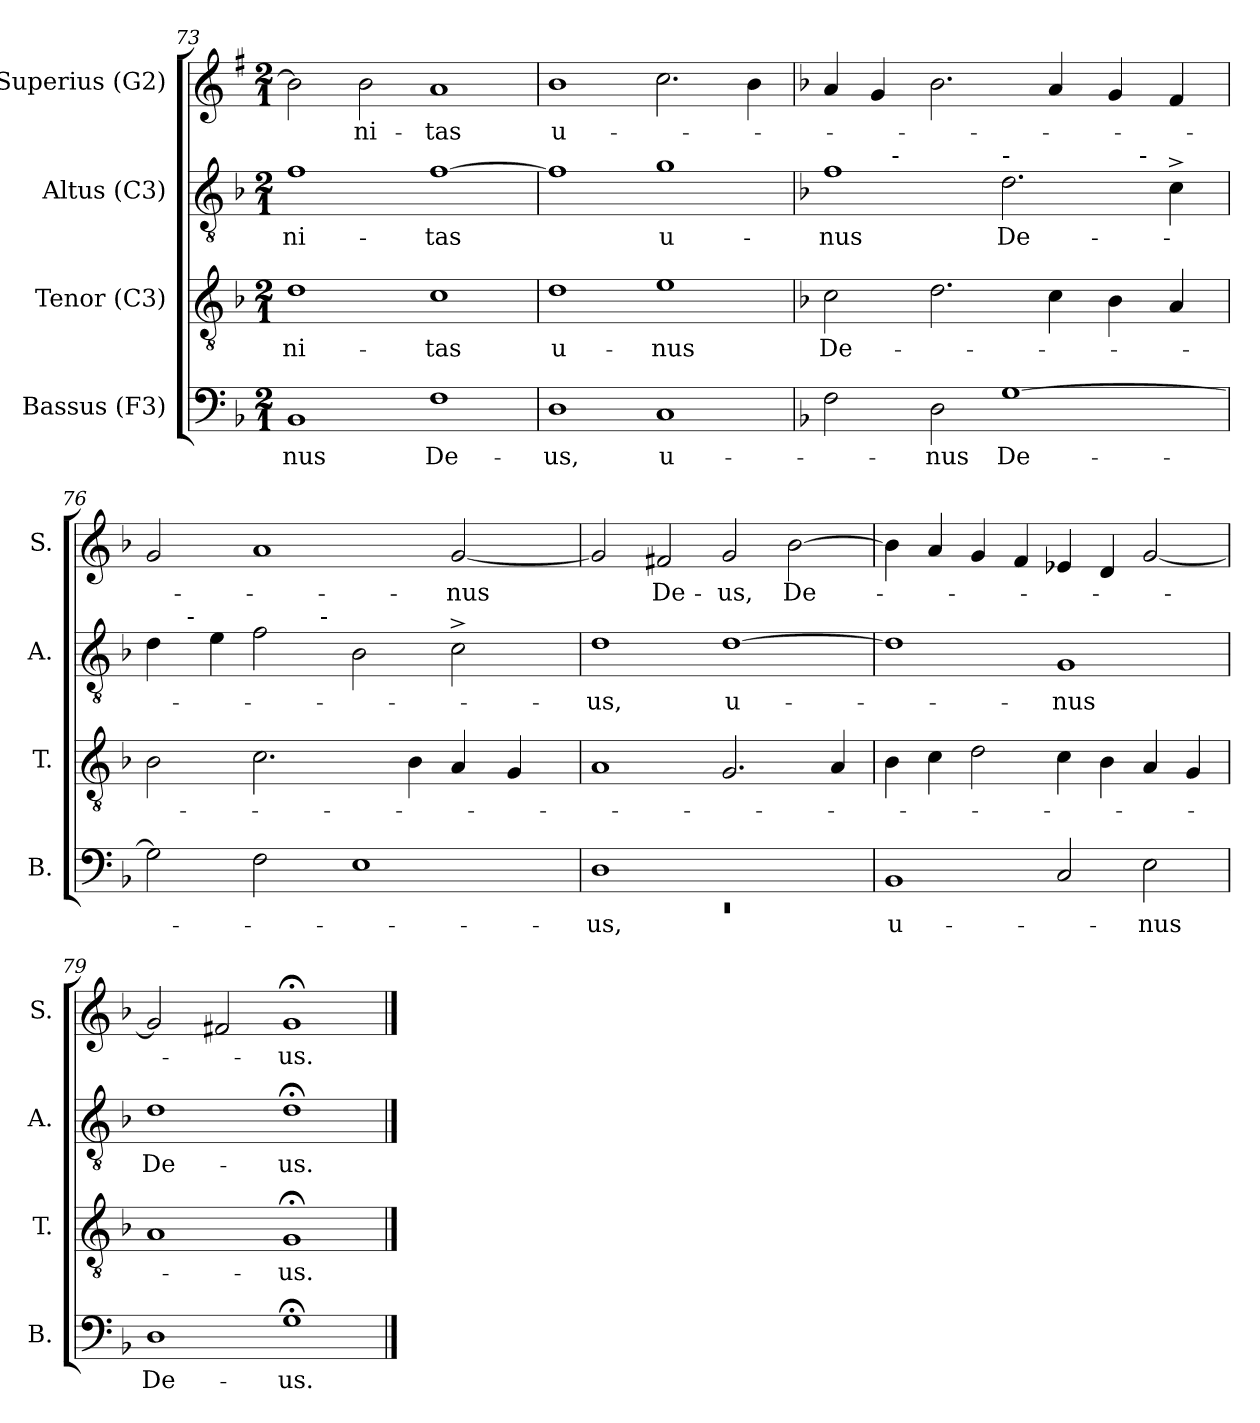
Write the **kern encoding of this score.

**kern	**text	**kern	**text	**kern	**text	**kern	**text
*part4	*part4	*part3	*part3	*part2	*part2	*part1	*part1
*staff4	*staff4	*staff3	*staff3	*staff2	*staff2	*staff1	*staff1
*I"Bassus (F3)	*	*I"Tenor (C3)	*	*I"Altus (C3)	*	*I"Superius (G2)	*
*I'B.	*	*I'T.	*	*I'A.	*	*I'S.	*
*clefF4	*	*clefGv2	*	*clefGv2	*	*clefG2	*
*k[b-]	*	*k[b-]	*	*k[b-]	*	*k[f#]	*
*F:	*	*F:	*	*F:	*	*G:	*
*M2/1	*	*M2/1	*	*M2/1	*	*M2/1	*
=73	=73	=73	=73	=73	=73	=73	=73
!	!LO:LY:b	!	!LO:LY:b	!	!LO:LY:b	!	!
1BB-	-nus	1d	-ni-	1f	-ni-	2b\]	.
!	!	!	!	!	!	!	!LO:LY:b
.	.	.	.	.	.	2b\	-ni-
!	!LO:LY:b	!	!LO:LY:b	!	!LO:LY:b	!	!LO:LY:b
1F	De-	1c	-tas	[>1f	-tas	1a	-tas
=74	=74	=74	=74	=74	=74	=74	=74
!	!LO:LY:b	!	!LO:LY:b	!	!	!	!LO:LY:b:rj
1D	-us,	1d	u-	1f]	.	1b	u-
!	!LO:LY:b:rj	!	!LO:LY:b	!	!LO:LY:b	!	!
1C	u-	1e	-nus	1g	u-	2.cc\	.
.	.	.	.	.	.	4b\	.
!!LO:LB:g=z
=75	=75	=75	=75	=75	=75	=75	=75
*	*	*	*	*	*	*k[b-]	*
*	*	*	*	*	*	*F:	*
!	!	!	!LO:LY:b	!	!LO:LY:b	!	!
*	*	*	*	*^	*	*	*
*	*	*	*	*	*^	*	*	*
2F\	.	2c\	De-	1f	4ryy	1ryy	-nus	4a/	.
.	.	.	.	.	16ryy	.	.	4g/	.
!	!	!	!	!	!LO:TX:a:t=-	!	!	!	!
.	.	.	.	.	1ryy	.	.	.	.
!	!LO:LY:b	!	!	!	!	!	!	!	!
2D\	-nus	2.d\	.	.	.	.	.	2.b-\	.
!	!	!	!	!LO:TX:a:t=-	!	!	!	!	!
!	!LO:LY:b	!	!	!	!	!	!LO:LY:b	!	!
[>1G	De-	.	.	2.d\	.	2ryy	De-	.	.
.	.	4c\	.	.	.	.	.	4a/	.
.	.	.	.	.	2ryy	.	.	.	.
.	.	4B-\	.	.	.	8ryy	.	4g/	.
!	!	!	!	!	!	!LO:TX:a:t=-	!	!	!
.	.	.	.	.	.	4.ryy	.	.	.
.	.	4A/	.	4c^>\	.	.	.	4f/	.
.	.	.	.	.	8.ryy	.	.	.	.
=76	=76	=76	=76	=76	=76	=76	=76	=76	=76
2G\]	.	2B-\	.	4d\	8ryy	2ryy	.	2g/	.
.	.	.	.	.	32ryy	.	.	.	.
!	!	!	!	!	!LO:TX:a:t=-	!	!	!	!
.	.	.	.	.	1ryy	.	.	.	.
.	.	.	.	4e\	.	.	.	.	.
2F\	.	2.c\	.	2f\	.	4ryy	.	1a	.
.	.	.	.	.	.	16.ryy	.	.	.
!	!	!	!	!	!	!LO:TX:a:t=-	!	!	!
.	.	.	.	.	.	1ryy	.	.	.
1E	.	.	.	2B-\	.	.	.	.	.
.	.	.	.	.	2ryy	.	.	.	.
.	.	4B-\	.	.	.	.	.	.	.
!	!	!	!	!	!	!	!	!	!LO:LY:b
.	.	4A/	.	2c^>\	.	.	.	[<2g/	-nus
.	.	.	.	.	4ryy	.	.	.	.
.	.	4G/	.	.	.	.	.	.	.
.	.	.	.	.	.	8ryy	.	.	.
.	.	.	.	.	16.ryy	.	.	.	.
.	.	.	.	.	.	32ryy	.	.	.
=77	=77	=77	=77	=77	=77	=77	=77	=77	=77
*^	*	*	*	*	*	*	*	*	*
!	!LO:N:vis=1	!LO:LY:b	!	!	!	!	!	!LO:LY:b	!	!
*	*	*	*	*	*v	*v	*v	*	*	*
1D	0rEE	-us,	1A	.	1d	-us,	2g/]	.
!	!	!	!	!	!	!	!	!LO:LY:b
.	.	.	.	.	.	.	2f#/	De-
!	!	!	!	!	!	!LO:LY:b:rj	!	!LO:LY:b
1ryy	.	.	2.G/	.	[>1d	u-	2g/	-us,
!	!	!	!	!	!	!	!	!LO:LY:b
.	.	.	.	.	.	.	[>2b-\	De-
.	.	.	4A/	.	.	.	.	.
*v	*v	*	*	*	*	*	*	*
=78	=78	=78	=78	=78	=78	=78	=78
!	!LO:LY:b:rj	!	!	!	!	!	!
1BB-	u-	4B-\	.	1d]	.	4b-\]	.
.	.	4c\	.	.	.	4a/	.
.	.	2d\	.	.	.	4g/	.
.	.	.	.	.	.	4f/	.
!	!	!	!	!	!LO:LY:b	!	!
2C/	.	4c\	.	1G	-nus	4e-/	.
.	.	4B-\	.	.	.	4d/	.
!	!LO:LY:b	!	!	!	!	!	!
2E\	-nus	4A/	.	.	.	[<2g/	.
.	.	4G/	.	.	.	.	.
=79	=79	=79	=79	=79	=79	=79	=79
!	!LO:LY:b	!	!	!	!LO:LY:b	!	!
1D	De-	1A	.	1d	De-	2g/]	.
.	.	.	.	.	.	2f#/	.
!	!LO:LY:b	!	!LO:LY:b	!	!LO:LY:b	!	!LO:LY:b
1G;<	-us.	1G;	-us.	1d;<	-us.	1g;	-us.
==	==	==	==	==	==	==	==
*-	*-	*-	*-	*-	*-	*-	*-
